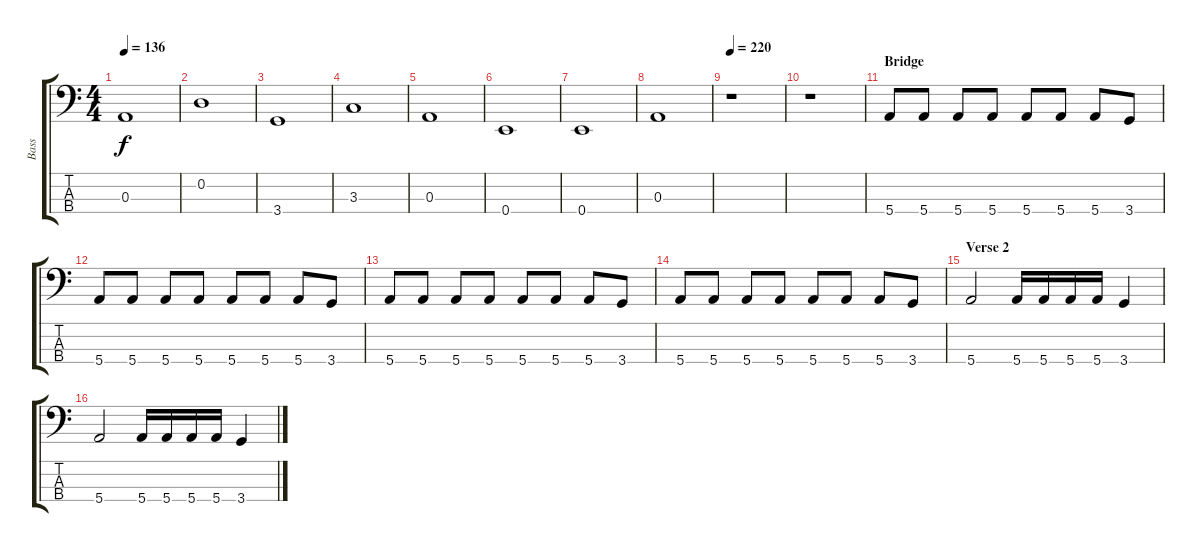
\track ("Bass" "Bass") {instrument electricbasspick}
\staff {score tabs}
\tuning (G2 D2 A1 E1) {hide}
\ts (4 4)
\tempo 136
\clef f4
\ks c
0.3.1{dy f} |
0.2.1 |
3.4.1 |
3.3.1 |
0.3.1 |
0.4.1 |
0.4.1 |
0.3.1 |
\tempo 220
r.1 |
r.1 |
\section ("" "Bridge")
5.4.8 5.4.8 5.4.8 5.4.8 5.4.8 5.4.8 5.4.8 3.4.8 |
5.4.8 5.4.8 5.4.8 5.4.8 5.4.8 5.4.8 5.4.8 3.4.8 |
5.4.8 5.4.8 5.4.8 5.4.8 5.4.8 5.4.8 5.4.8 3.4.8 |
5.4.8 5.4.8 5.4.8 5.4.8 5.4.8 5.4.8 5.4.8 3.4.8 |
\section ("" "Verse 2")
5.4.2 5.4.16 5.4.16 5.4.16 5.4.16 3.4.4 |
5.4.2 5.4.16 5.4.16 5.4.16 5.4.16 3.4.4
